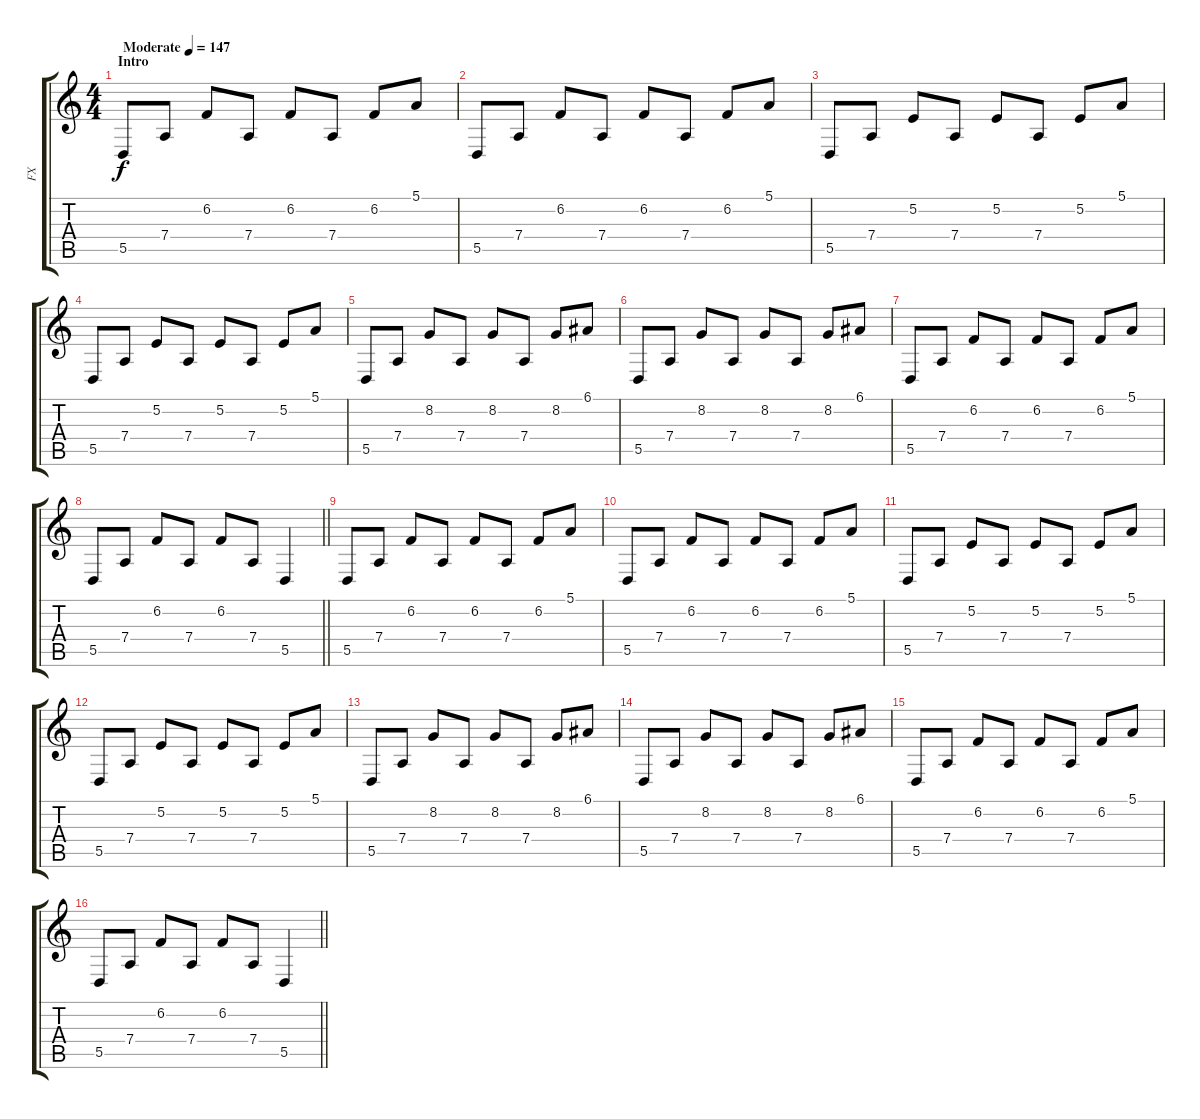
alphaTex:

\track ("FX" "FX") {instrument fx1rain}
\staff {score tabs}
\tuning (E4 B3 G3 D3 A2 E2) {hide}
\ts (4 4)
\section ("" "Intro")
\tempo (147 "Moderate")
\clef g2
\ks c
5.5.8{dy f instrument fx1rain} 7.4.8 6.2.8 7.4.8 6.2.8 7.4.8 6.2.8 5.1.8 |
5.5.8 7.4.8 6.2.8 7.4.8 6.2.8 7.4.8 6.2.8 5.1.8 |
5.5.8 7.4.8 5.2.8 7.4.8 5.2.8 7.4.8 5.2.8 5.1.8 |
5.5.8 7.4.8 5.2.8 7.4.8 5.2.8 7.4.8 5.2.8 5.1.8 |
5.5.8 7.4.8 8.2.8 7.4.8 8.2.8 7.4.8 8.2.8 6.1.8 |
5.5.8 7.4.8 8.2.8 7.4.8 8.2.8 7.4.8 8.2.8 6.1.8 |
5.5.8 7.4.8 6.2.8 7.4.8 6.2.8 7.4.8 6.2.8 5.1.8 |
\barLineRight lightlight
5.5.8 7.4.8 6.2.8 7.4.8 6.2.8 7.4.8 5.5.4 |
5.5.8 7.4.8 6.2.8 7.4.8 6.2.8 7.4.8 6.2.8 5.1.8 |
5.5.8 7.4.8 6.2.8 7.4.8 6.2.8 7.4.8 6.2.8 5.1.8 |
5.5.8 7.4.8 5.2.8 7.4.8 5.2.8 7.4.8 5.2.8 5.1.8 |
5.5.8 7.4.8 5.2.8 7.4.8 5.2.8 7.4.8 5.2.8 5.1.8 |
5.5.8 7.4.8 8.2.8 7.4.8 8.2.8 7.4.8 8.2.8 6.1.8 |
5.5.8 7.4.8 8.2.8 7.4.8 8.2.8 7.4.8 8.2.8 6.1.8 |
5.5.8 7.4.8 6.2.8 7.4.8 6.2.8 7.4.8 6.2.8 5.1.8 |
\barLineRight lightlight
5.5.8 7.4.8 6.2.8 7.4.8 6.2.8 7.4.8 5.5.4
